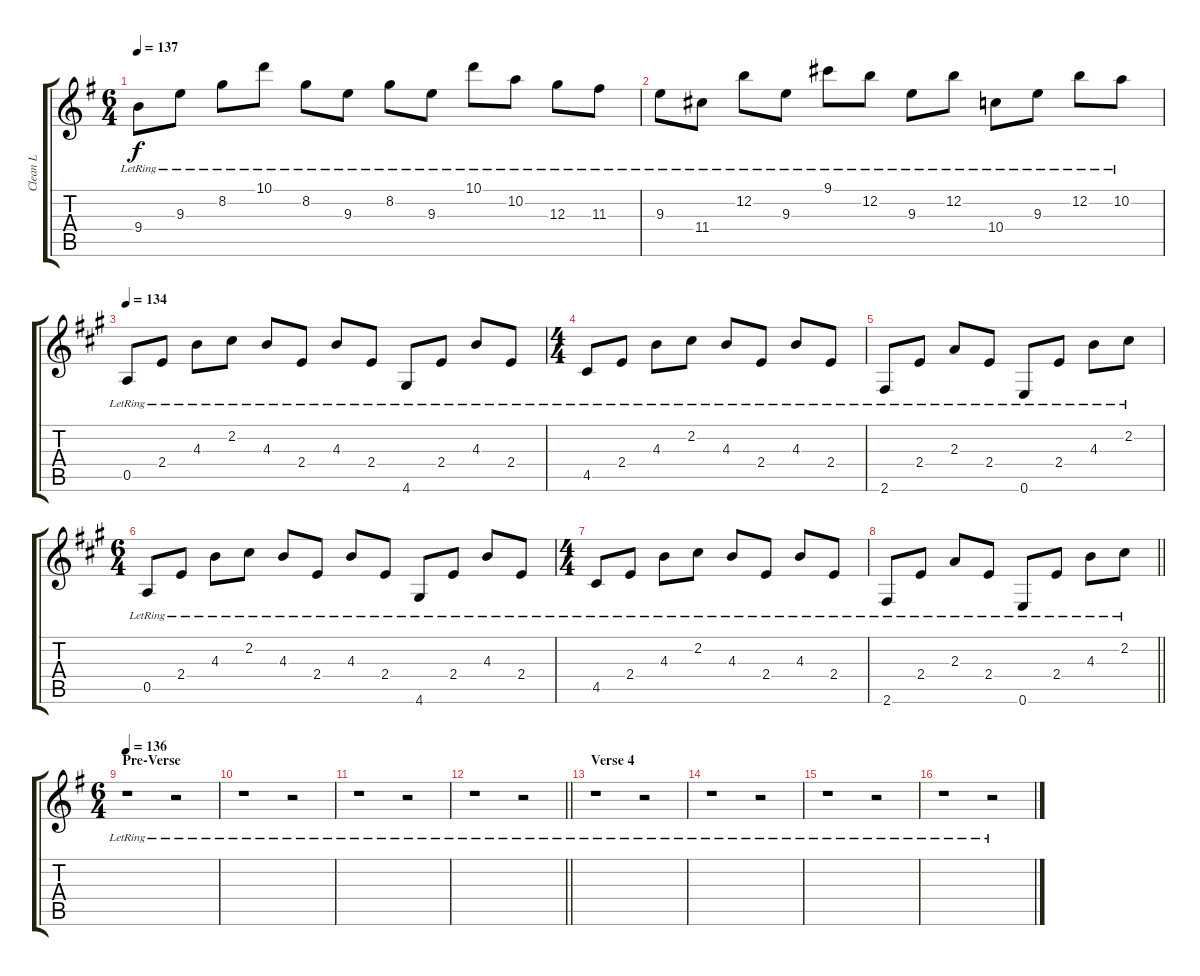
\track ("Clean L" "Clean L") {instrument acousticguitarsteel}
\staff {score tabs}
\tuning (E4 B3 G3 D3 A2 E2) {hide}
\ts (6 4)
\tempo 137
\clef g2
\ks g
9.4{lr}.8{dy f} 9.3{lr}.8 8.2{lr}.8 10.1{lr}.8 8.2{lr}.8 9.3{lr}.8 8.2{lr}.8 9.3{lr}.8 10.1{lr}.8 10.2{lr}.8 12.3{lr}.8 11.3{lr}.8 |
9.3{lr}.8 11.4{lr}.8 12.2{lr}.8 9.3{lr}.8 9.1{lr}.8 12.2{lr}.8 9.3{lr}.8 12.2{lr}.8 10.4{lr}.8 9.3{lr}.8 12.2{lr}.8 10.2{lr}.8 |
\tempo 134
\ks a
0.5{lr}.8 2.4{lr}.8 4.3{lr}.8 2.2{lr}.8 4.3{lr}.8 2.4{lr}.8 4.3{lr}.8 2.4{lr}.8 4.6{lr}.8 2.4{lr}.8 4.3{lr}.8 2.4{lr}.8 |
\ts (4 4)
4.5{lr}.8 2.4{lr}.8 4.3{lr}.8 2.2{lr}.8 4.3{lr}.8 2.4{lr}.8 4.3{lr}.8 2.4{lr}.8 |
2.6{lr}.8 2.4{lr}.8 2.3{lr}.8 2.4{lr}.8 0.6{lr}.8 2.4{lr}.8 4.3{lr}.8 2.2{lr}.8 |
\ts (6 4)
0.5{lr}.8 2.4{lr}.8 4.3{lr}.8 2.2{lr}.8 4.3{lr}.8 2.4{lr}.8 4.3{lr}.8 2.4{lr}.8 4.6{lr}.8 2.4{lr}.8 4.3{lr}.8 2.4{lr}.8 |
\ts (4 4)
4.5{lr}.8 2.4{lr}.8 4.3{lr}.8 2.2{lr}.8 4.3{lr}.8 2.4{lr}.8 4.3{lr}.8 2.4{lr}.8 |
\barLineRight lightlight
2.6{lr}.8 2.4{lr}.8 2.3{lr}.8 2.4{lr}.8 0.6{lr}.8 2.4{lr}.8 4.3{lr}.8 2.2{lr}.8 |
\ts (6 4)
\section ("" "Pre-Verse")
\tempo 136
\ks g
r.1 r.2 |
r.1 r.2 |
r.1 r.2 |
\barLineRight lightlight
r.1 r.2 |
\section ("" "Verse 4")
r.1 r.2 |
r.1 r.2 |
r.1 r.2 |
r.1 r.2
